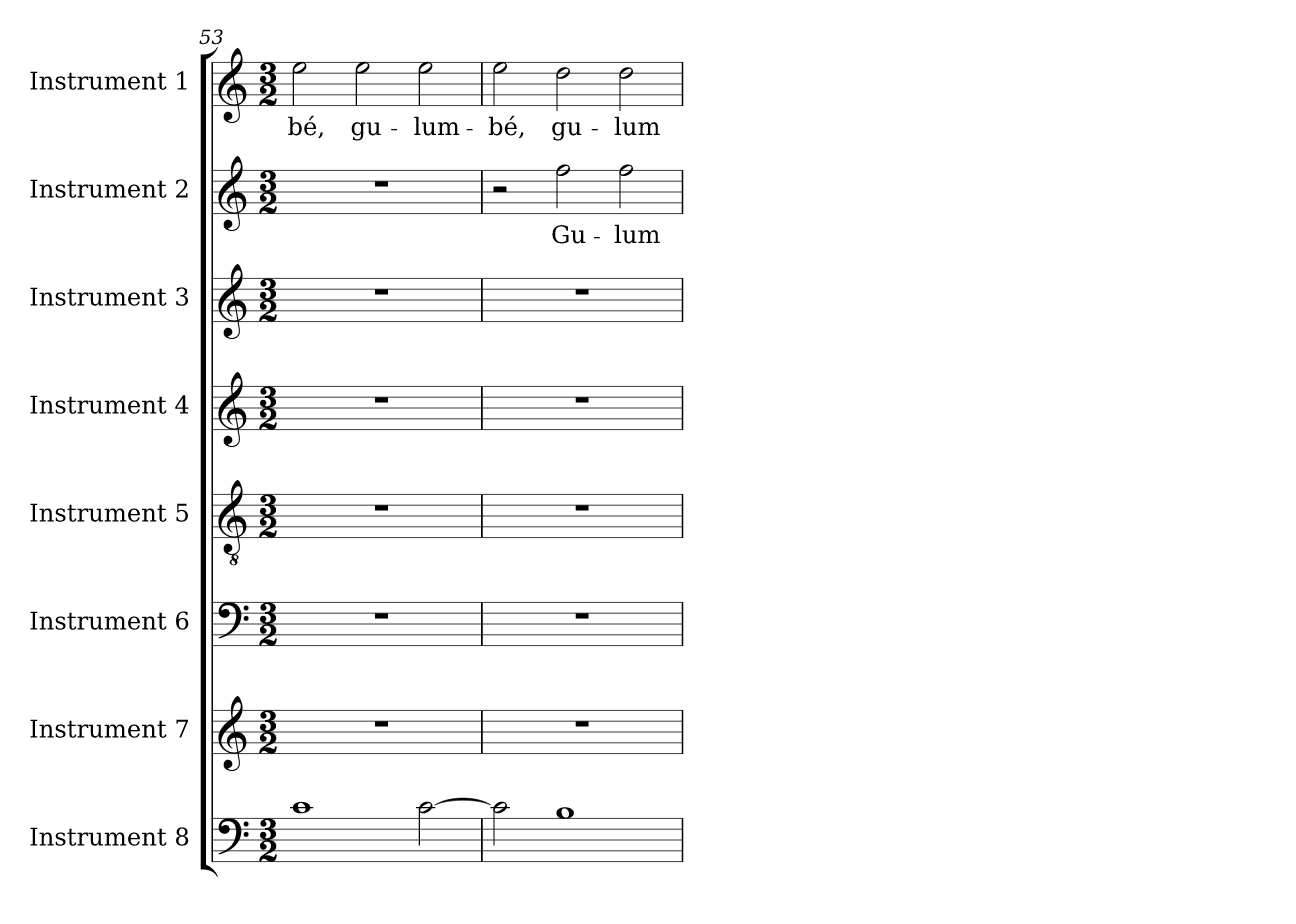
**kern	**kern	**kern	**kern	**kern	**kern	**kern	**text	**kern	**text
*part8	*part7	*part6	*part5	*part4	*part3	*part2	*part2	*part1	*part1
*staff8	*staff7	*staff6	*staff5	*staff4	*staff3	*staff2	*staff2	*staff1	*staff1
*I"Instrument 8	*I"Instrument 7	*I"Instrument 6	*I"Instrument 5	*I"Instrument 4	*I"Instrument 3	*I"Instrument 2	*	*I"Instrument 1	*
*clefF4	*clefG2	*clefF4	*clefGv2	*clefG2	*clefG2	*clefG2	*	*clefG2	*
*k[]	*k[]	*k[]	*k[]	*k[]	*k[]	*k[]	*	*k[]	*
*C:	*C:	*C:	*C:	*C:	*C:	*C:	*	*C:	*
*M3/2	*M3/2	*M3/2	*M3/2	*M3/2	*M3/2	*M3/2	*	*M3/2	*
=53	=53	=53	=53	=53	=53	=53	=53	=53	=53
!	!	!	!	!	!	!	!	!	!LO:LY:b:cj
1c	1.r	1.r	1.r	1.r	1.r	1.r	.	2ee\	-bé,
!	!	!	!	!	!	!	!	!	!LO:LY:b:cj
.	.	.	.	.	.	.	.	2ee\	gu-
!	!	!	!	!	!	!	!	!	!LO:LY:b:cj
[>2c\	.	.	.	.	.	.	.	2ee\	-lum-
=54	=54	=54	=54	=54	=54	=54	=54	=54	=54
!	!	!	!	!	!	!	!	!	!LO:LY:b:cj
2c\]	1.r	1.r	1.r	1.r	1.r	2r	.	2ee\	-bé,
!	!	!	!	!	!	!	!LO:LY:b:rj	!	!LO:LY:b:cj
1B	.	.	.	.	.	2ff\	Gu-	2dd\	gu-
!	!	!	!	!	!	!	!LO:LY:b:rj	!	!LO:LY:b:cj
.	.	.	.	.	.	2ff\	-lum-	2dd\	-lum-
=	=	=	=	=	=	=	=	=	=
*-	*-	*-	*-	*-	*-	*-	*-	*-	*-
